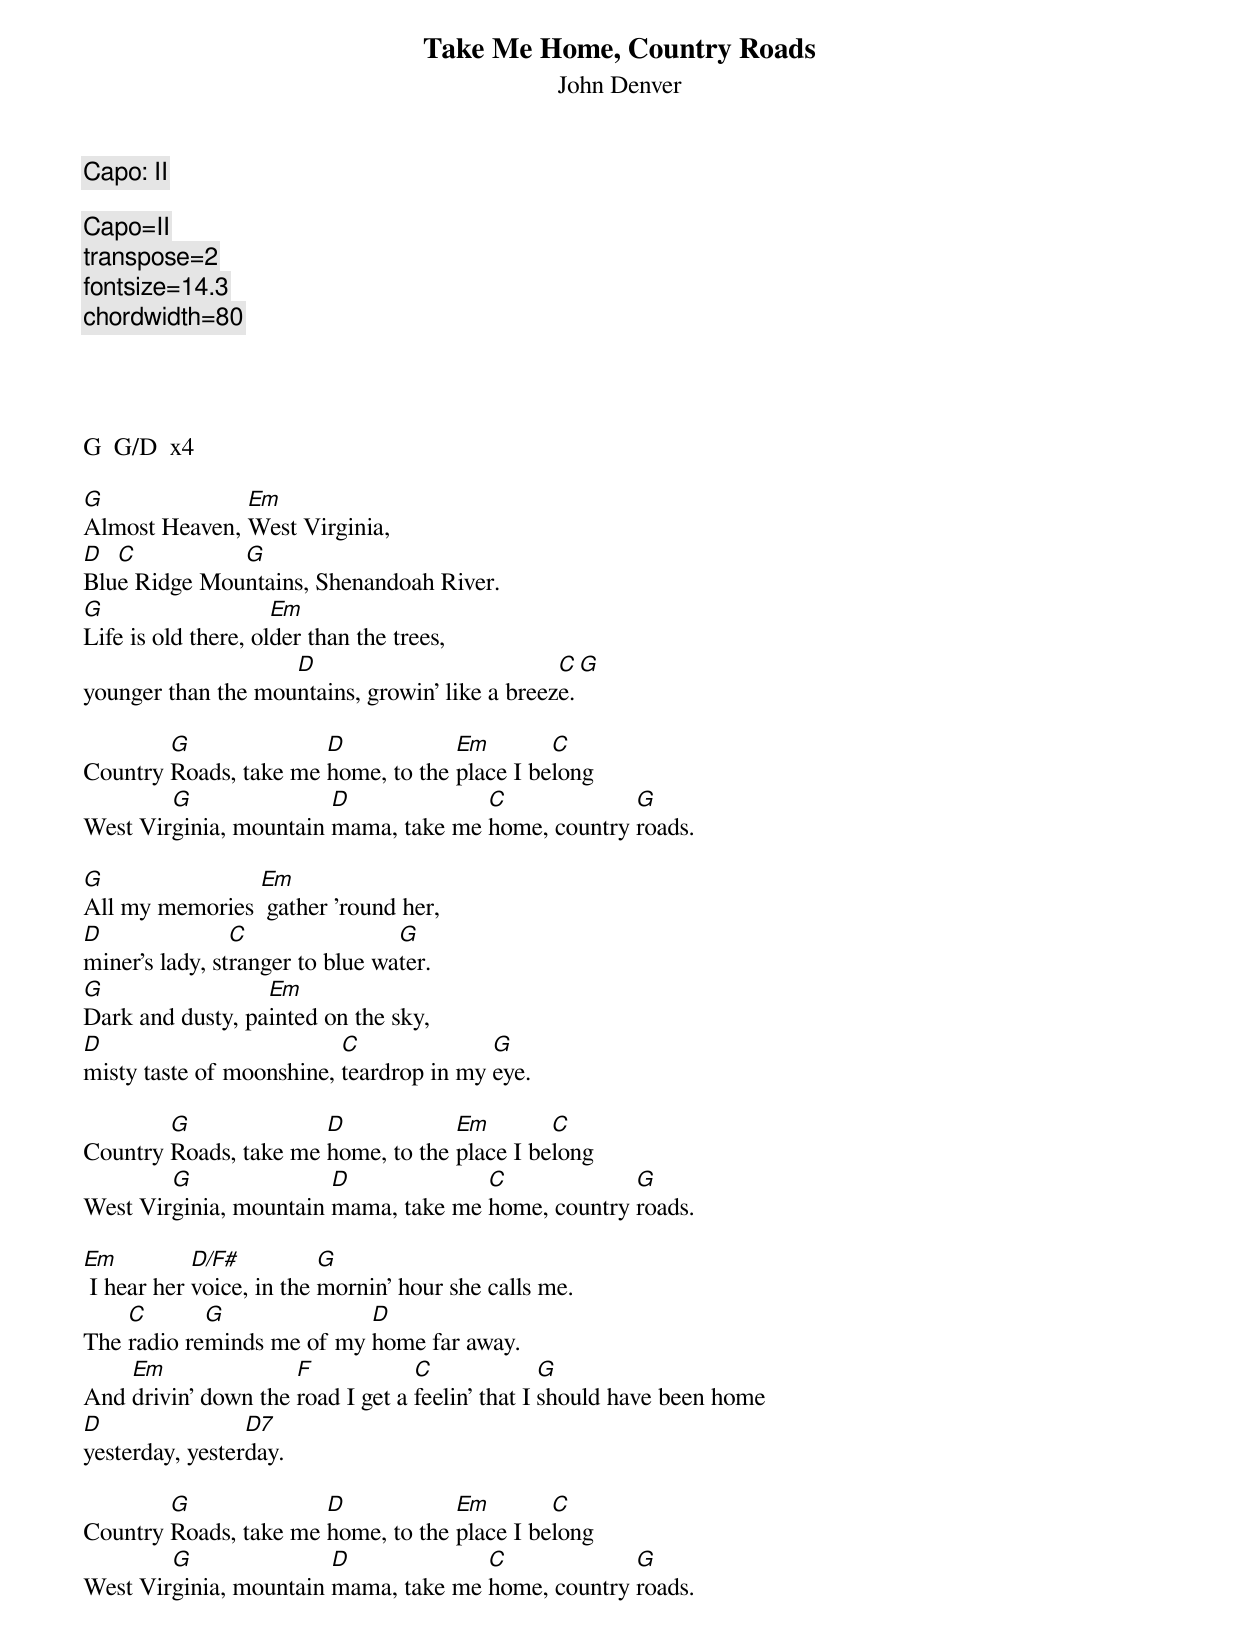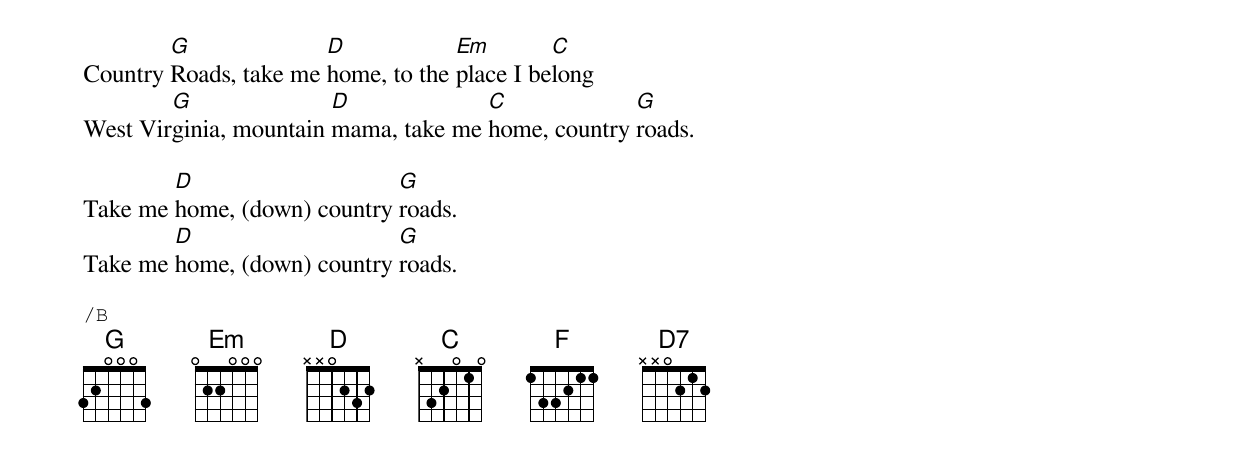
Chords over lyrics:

Take Me Home, Country Roads
John Denver
Capo: II

Capo=II
transpose=2
fontsize=14.3
chordwidth=80




G  G/D  x4

G              Em
Almost Heaven, West Virginia,
D  C          G
Blue Ridge Mountains, Shenandoah River.
G                    Em
Life is old there, older than the trees,
                    D                           C  G
younger than the mountains, growin' like a breeze.

        G              D            Em        C
Country Roads, take me home, to the place I belong
        G               D             C             G
West Virginia, mountain mama, take me home, country roads.

G               Em
All my memories  gather 'round her,
D               C                G
miner's lady, stranger to blue water.
G                 Em
Dark and dusty, painted on the sky,
D                         C              G
misty taste of moonshine, teardrop in my eye.

        G              D            Em        C
Country Roads, take me home, to the place I belong
        G               D             C             G
West Virginia, mountain mama, take me home, country roads.

Em          D/F#          G
 I hear her voice, in the mornin' hour she calls me.
    C       G              D
The radio reminds me of my home far away.
    Em               F            C              G
And drivin' down the road I get a feelin' that I should have been home
D                D7
yesterday, yesterday.

        G              D            Em        C
Country Roads, take me home, to the place I belong
        G               D             C             G
West Virginia, mountain mama, take me home, country roads.

        G              D            Em        C
Country Roads, take me home, to the place I belong
        G               D             C             G
West Virginia, mountain mama, take me home, country roads.

        D                    G
Take me home, (down) country roads.
        D                    G
Take me home, (down) country roads.

/B
